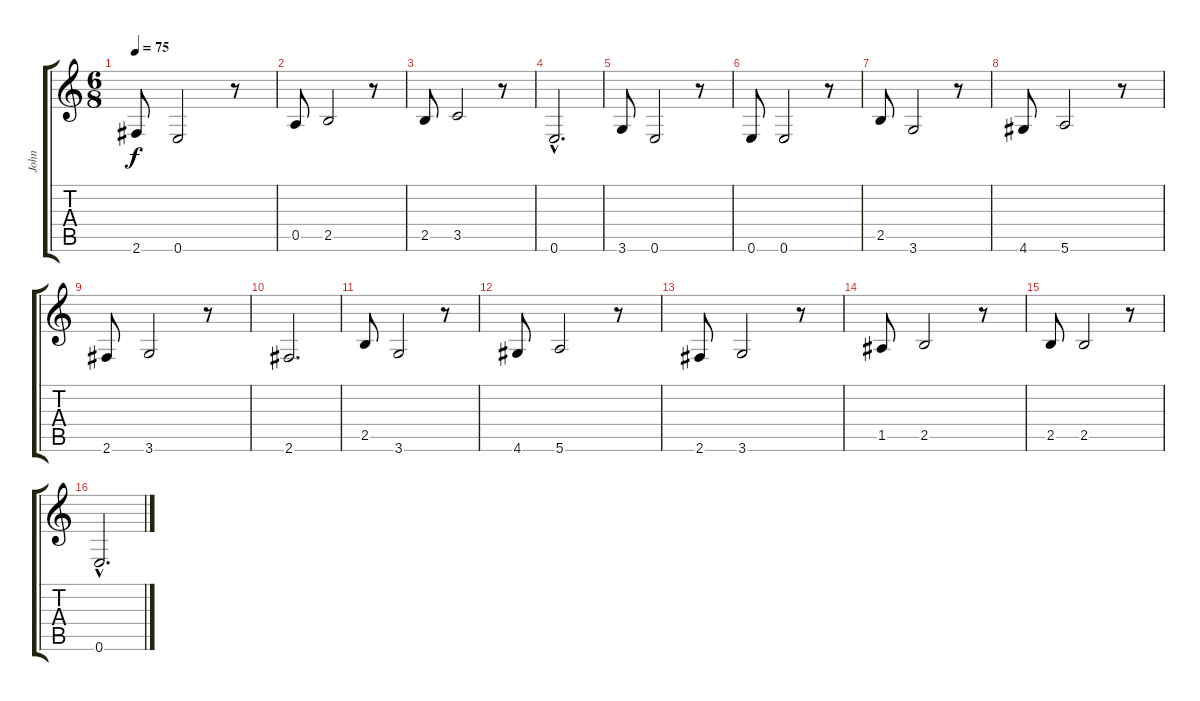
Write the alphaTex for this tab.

\track ("John" "John") {instrument acousticbass}
\staff {score tabs}
\tuning (E4 B3 G3 D3 A2 E2) {hide}
\ts (6 8)
\tempo 75
\clef g2
\ks c
2.6.8{dy f} 0.6.2 r.8 |
0.5.8 2.5.2 r.8 |
2.5.8 3.5.2 r.8 |
0.6{hac}.2{d} |
3.6.8 0.6.2 r.8 |
0.6.8 0.6.2 r.8 |
2.5.8 3.6.2 r.8 |
4.6.8 5.6.2 r.8 |
2.6.8 3.6.2 r.8 |
2.6.2{d} |
2.5.8 3.6.2 r.8 |
4.6.8 5.6.2 r.8 |
2.6.8 3.6.2 r.8 |
1.5.8 2.5.2 r.8 |
2.5.8 2.5.2 r.8 |
0.6{hac}.2{d}
